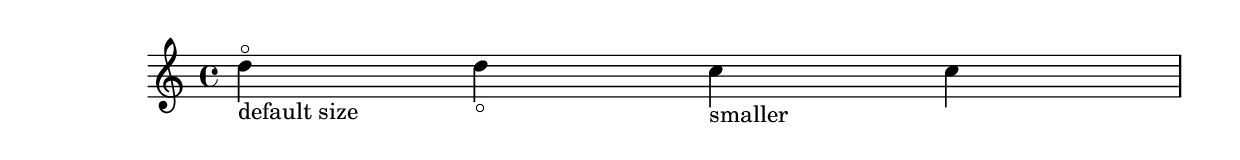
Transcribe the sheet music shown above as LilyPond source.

%% Do not edit this file; it is auto-generated from LSR http://lsr.dsi.unimi.it
%% This file is in the public domain.
\version "2.12.0"

\header {
  lsrtags = "expressive-marks, unfretted-strings"

  texidoces = "
Para hacer más pequeño el círculo de @code{\\flageolet} (armónico)
utilice la siguiente función de Scheme.

"
  doctitlees = "Cambiar el tamaño de la marca de \\flageolet"

  texidoc = "
To make the @code{\\flageolet} circle smaller use the following Scheme
function. 

"
  doctitle = "Changing \\flageolet mark size"
} % begin verbatim

smallFlageolet =
#(let ((m (make-music 'ArticulationEvent
                      'articulation-type "flageolet")))
   (ly:music-set-property! m 'tweaks
     (acons 'font-size -3
       (ly:music-property m 'tweaks)))
  m)

\layout { ragged-right = ##f }

\relative c'' {
  d4^\flageolet_\markup { default size } d_\flageolet
  c4^\smallFlageolet_\markup { smaller } c_\smallFlageolet
}
